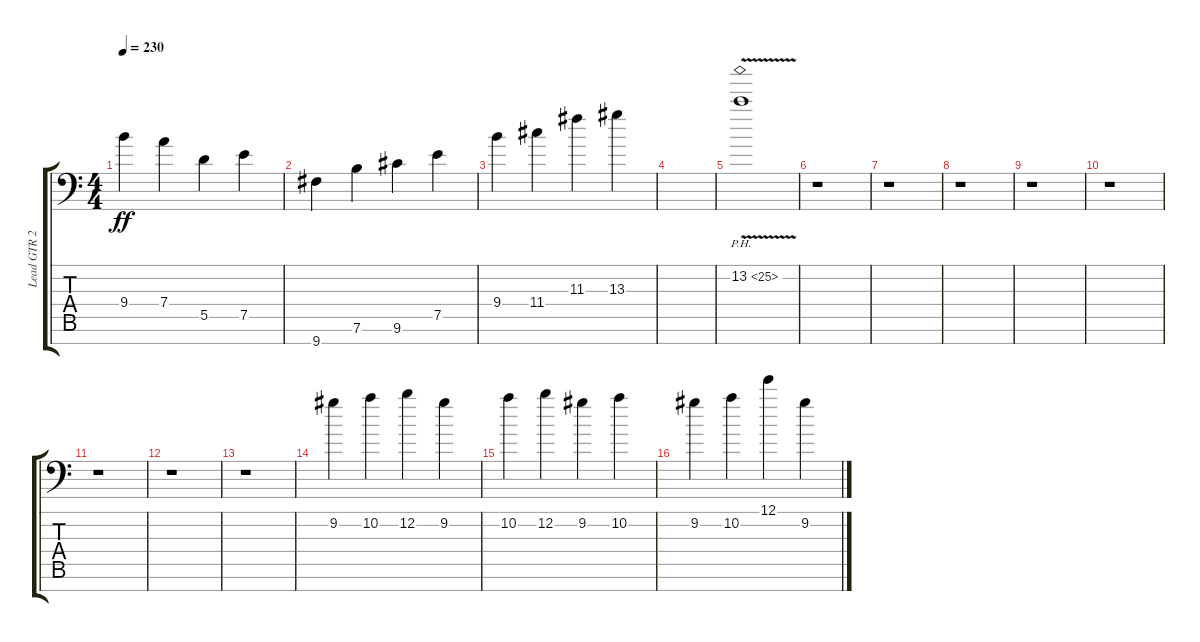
\track ("Lead GTR 2" "Lead GTR 2") {instrument overdrivenguitar}
\staff {score tabs}
\tuning (E4 B3 G3 D3 A2 E2 A1) {hide}
\ts (4 4)
\tempo 230
\clef f4
\ks c
9.4.4{dy ff} 7.4.4 5.5.4{beam merge} 7.5.4 |
9.7.4{beam merge} 7.6.4 9.6.4 7.5.4 |
9.4.4 11.4.4 11.3.4{beam merge} 13.3.4 |
|
13.2{ph 12 v}.1 |
r.1 |
r.1 |
r.1 |
r.1 |
r.1 |
r.1 |
r.1 |
r.1 |
9.2.4 10.2.4{beam merge} 12.2.4{beam merge} 9.2.4 |
10.2.4{beam merge} 12.2.4 9.2.4{beam merge} 10.2.4 |
9.2.4 10.2.4{beam merge} 12.1.4{beam merge} 9.2.4
